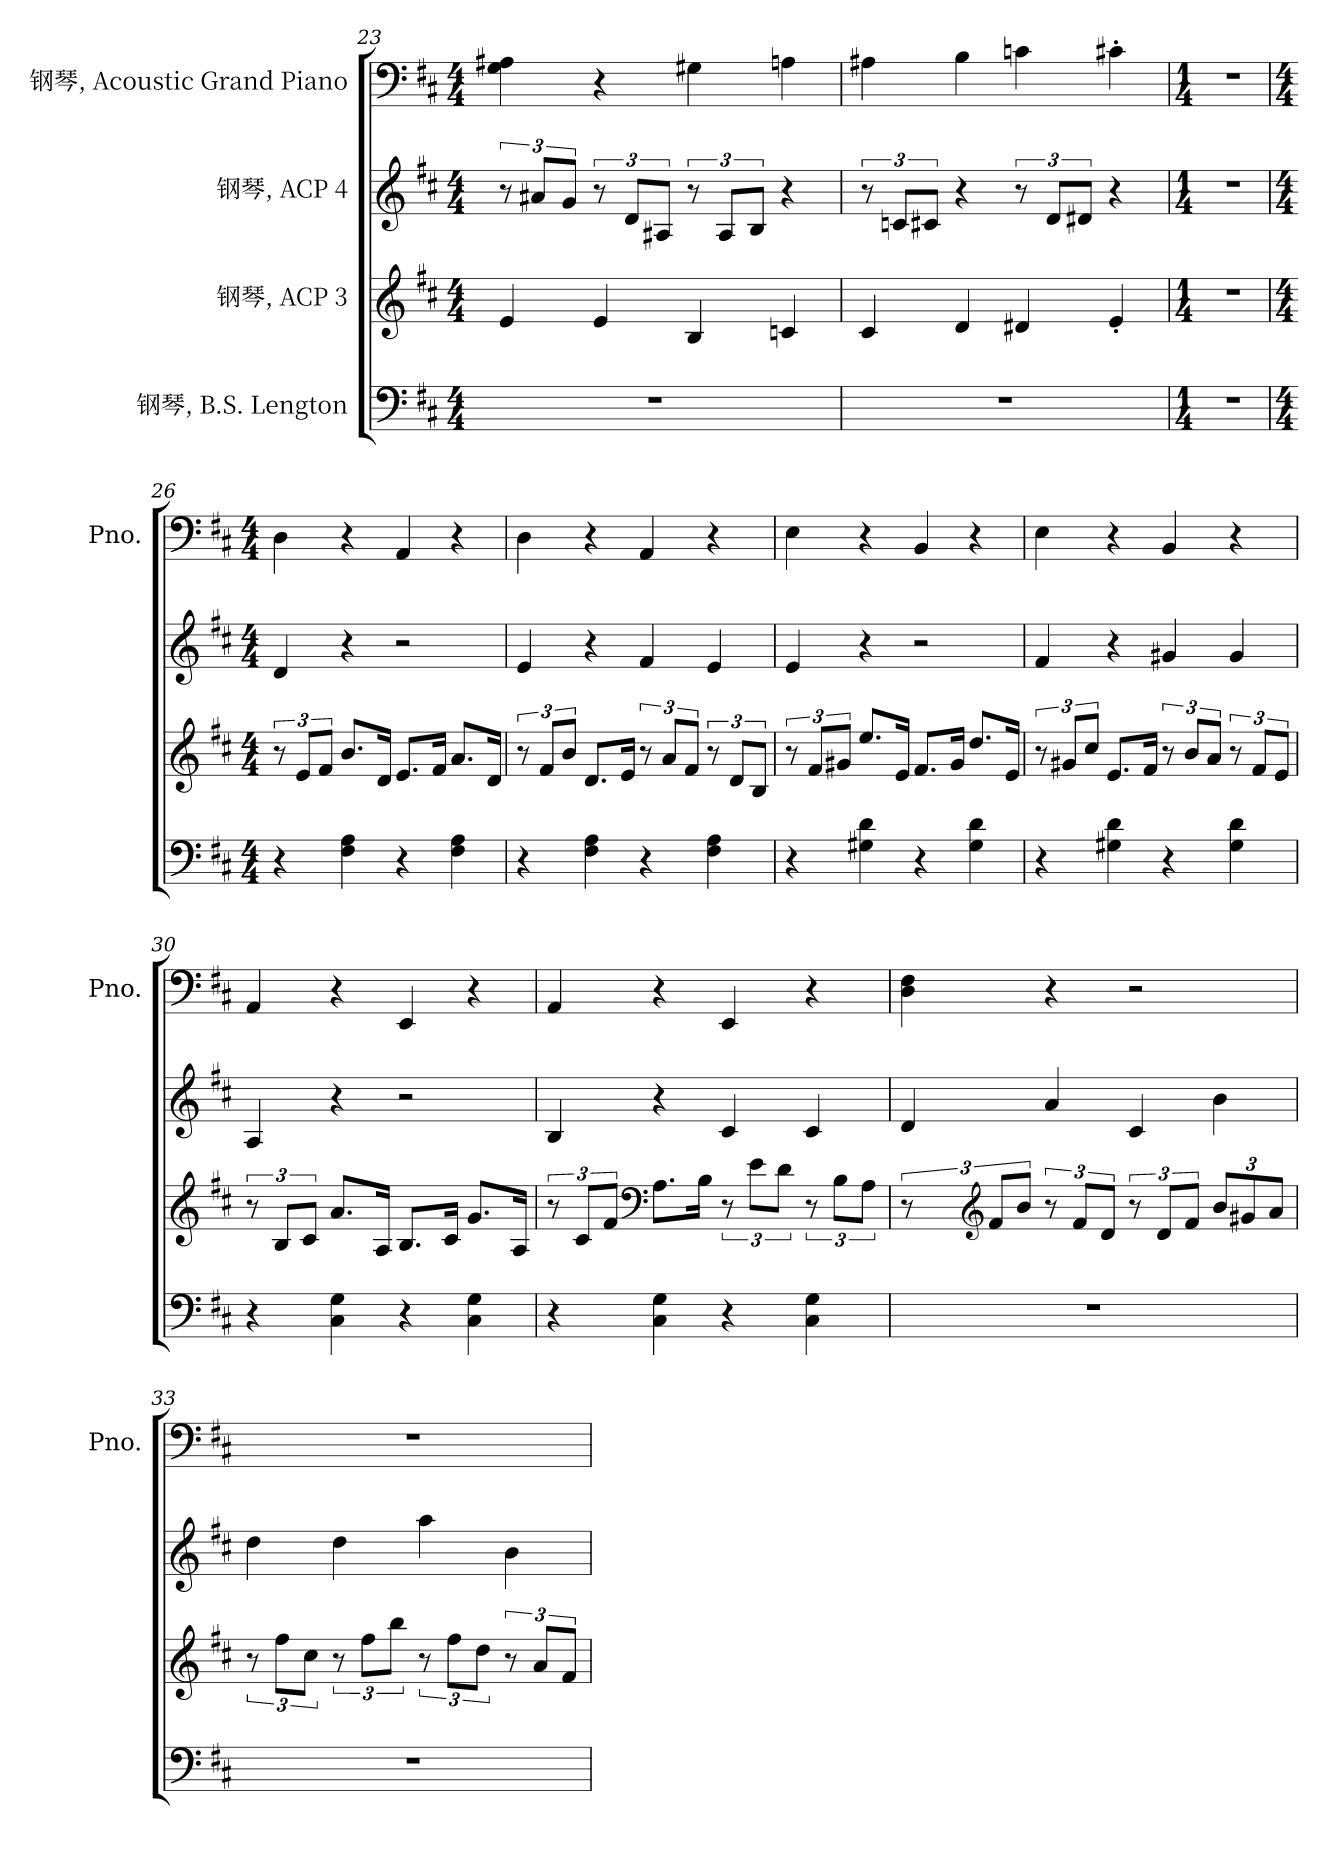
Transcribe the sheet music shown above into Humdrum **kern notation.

**kern	**kern	**kern	**kern
*part4	*part3	*part2	*part1
*staff4	*staff3	*staff2	*staff1
*I"钢琴, B.S. Lengton	*I"钢琴, ACP 3	*I"钢琴, ACP 4	*I"钢琴, Acoustic Grand Piano
*	*	*	*I'Pno.
*clefF4	*clefG2	*clefG2	*clefF4
*k[f#c#]	*k[f#c#]	*k[f#c#]	*k[f#c#]
*M4/4	*M4/4	*M4/4	*M4/4
=23	=23	=23	=23
1r	4e/	12r	4G\ 4A#X\
.	.	12a#X/L	.
.	.	12g/J	.
.	4e/	12r	4r
.	.	12d/L	.
.	.	12A#X/J	.
.	4B/	12r	4G#X\
.	.	12A#/L	.
.	.	12B/J	.
.	4cn/	4r	4An\
=24	=24	=24	=24
1r	4c#/	12r	4A#X\
.	.	12cn/L	.
.	.	12c#X/J	.
.	4d/	4r	4B\
.	4d#X/	12r	4cn\
.	.	12d/L	.
.	.	12d#X/J	.
.	4e'/	4r	4c#X'\
=25	=25	=25	=25
*M1/4	*M1/4	*M1/4	*M1/4
4r	4r	4r	4r
!!LO:LB:g=z
=26	=26	=26	=26
*M4/4	*M4/4	*M4/4	*M4/4
4r	12r	4d/	4D\
.	12e/L	.	.
.	12f#/J	.	.
4F#\ 4A\	8.b/L	4r	4r
.	16d/Jk	.	.
4r	8.e/L	2r	4AA/
.	16f#/Jk	.	.
4F#\ 4A\	8.a/L	.	4r
.	16d/Jk	.	.
=27	=27	=27	=27
4r	12r	4e/	4D\
.	12f#/L	.	.
.	12b/J	.	.
4F#\ 4A\	8.d/L	4r	4r
.	16e/Jk	.	.
4r	12r	4f#/	4AA/
.	12a/L	.	.
.	12f#/J	.	.
4F#\ 4A\	12r	4e/	4r
.	12d/L	.	.
.	12B/J	.	.
=28	=28	=28	=28
4r	12r	4e/	4E\
.	12f#/L	.	.
.	12g#X/J	.	.
4G#X\ 4d\	8.ee/L	4r	4r
.	16e/Jk	.	.
4r	8.f#/L	2r	4BB/
.	16g#/Jk	.	.
4G#\ 4d\	8.dd/L	.	4r
.	16e/Jk	.	.
!!LO:PB:g=z
=29	=29	=29	=29
4r	12r	4f#/	4E\
.	12g#X/L	.	.
.	12cc#/J	.	.
4G#X\ 4d\	8.e/L	4r	4r
.	16f#/Jk	.	.
4r	12r	4g#X/	4BB/
.	12b/L	.	.
.	12a/J	.	.
4G#\ 4d\	12r	4g#/	4r
.	12f#/L	.	.
.	12e/J	.	.
=30	=30	=30	=30
4r	12r	4A/	4AA/
.	12B/L	.	.
.	12c#/J	.	.
4C#\ 4G\	8.a/L	4r	4r
.	16A/Jk	.	.
4r	8.B/L	2r	4EE/
.	16c#/Jk	.	.
4C#\ 4G\	8.g/L	.	4r
.	16A/Jk	.	.
=31	=31	=31	=31
4r	12r	4B/	4AA/
.	12c#/L	.	.
.	12f#/J	.	.
*	*clefF4	*	*
4C#\ 4G\	8.A\L	4r	4r
.	16B\Jk	.	.
4r	12r	4c#/	4EE/
.	12e\L	.	.
.	12d\J	.	.
4C#\ 4G\	12r	4c#/	4r
.	12B\L	.	.
.	12A\J	.	.
!!LO:LB:g=z
=32	=32	=32	=32
1r	12r	4d/	4D\ 4F#\
*	*clefG2	*	*
.	12f#/L	.	.
.	12b/J	.	.
.	12r	4a/	4r
.	12f#/L	.	.
.	12d/J	.	.
.	12r	4c#/	2r
.	12d/L	.	.
.	12f#/J	.	.
*	*Xbrackettup	*	*
.	12b/L	4b\	.
.	12g#X/	.	.
.	12a/J	.	.
=33	=33	=33	=33
*	*brackettup	*	*
1r	12r	4dd\	1r
.	12ff#\L	.	.
.	12cc#\J	.	.
.	12r	4dd\	.
.	12ff#\L	.	.
.	12bb\J	.	.
.	12r	4aa\	.
.	12ff#\L	.	.
.	12dd\J	.	.
.	12r	4b\	.
.	12a/L	.	.
.	12f#/J	.	.
=	=	=	=
*-	*-	*-	*-
